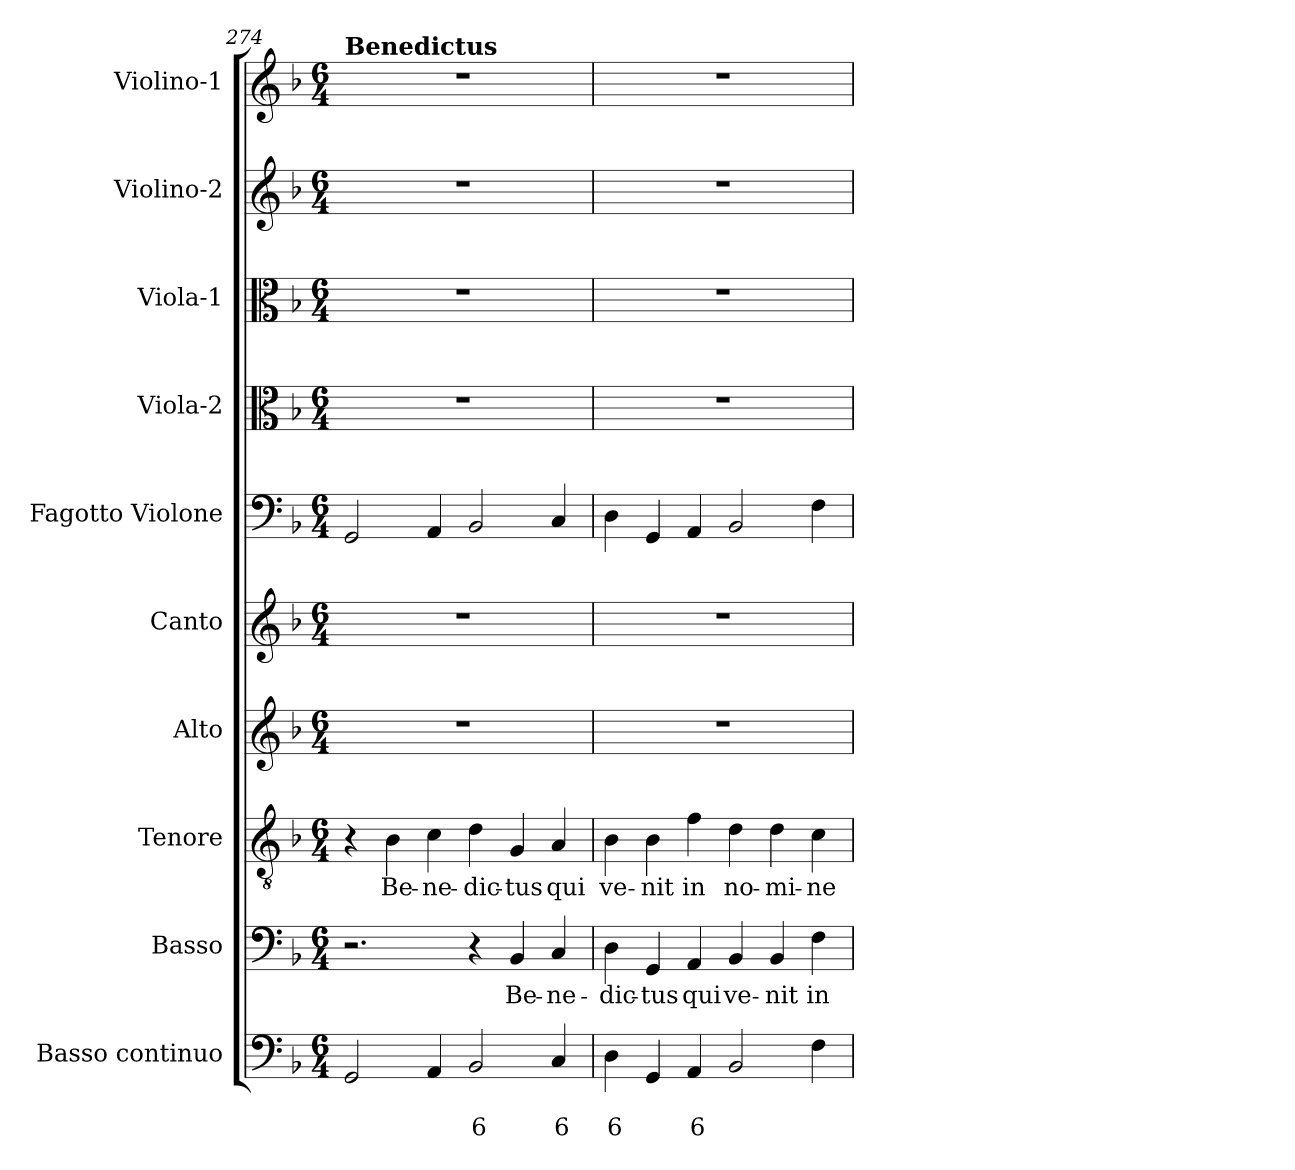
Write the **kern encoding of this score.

**kern	**text	**text	**kern	**text	**kern	**text	**kern	**kern	**kern	**kern	**kern	**kern	**kern
*part10	*part10	*part10	*part9	*part9	*part8	*part8	*part7	*part6	*part5	*part4	*part3	*part2	*part1
*staff10	*staff10	*staff10	*staff9	*staff9	*staff8	*staff8	*staff7	*staff6	*staff5	*staff4	*staff3	*staff2	*staff1
*I"Basso continuo	*	*	*I"Basso	*	*I"Tenore	*	*I"Alto	*I"Canto	*I"Fagotto Violone	*I"Viola-2	*I"Viola-1	*I"Violino-2	*I"Violino-1
!!LO:PB:g=z
*clefF4	*	*	*clefF4	*	*clefGv2	*	*clefG2	*clefG2	*clefF4	*clefC3	*clefC3	*clefG2	*clefG2
*k[b-]	*	*	*k[b-]	*	*k[b-]	*	*k[b-]	*k[b-]	*k[b-]	*k[b-]	*k[b-]	*k[b-]	*k[b-]
*F:	*	*	*F:	*	*F:	*	*F:	*F:	*F:	*F:	*F:	*F:	*F:
*M6/4	*	*	*M6/4	*	*M6/4	*	*M6/4	*M6/4	*M6/4	*M6/4	*M6/4	*M6/4	*M6/4
=274X5	=274X5	=274X5	=274X5	=274X5	=274X5	=274X5	=274X5	=274X5	=274X5	=274X5	=274X5	=274X5	=274X5
!	!	!	!	!	!	!	!	!	!	!	!	!	!LO:TX:a:B:t=Benedictus
2GG/	.	.	2.r	.	4r	.	1.r	1.r	2GG/	1.r	1.r	1.r	1.r
!	!	!	!	!	!	!LO:LY:b	!	!	!	!	!	!	!
.	.	.	.	.	4B-\	Be-	.	.	.	.	.	.	.
!	!	!	!	!	!	!LO:LY:b	!	!	!	!	!	!	!
4AA/	.	.	.	.	4c\	-ne-	.	.	4AA/	.	.	.	.
!	!	!LO:LY:b	!	!	!	!	!	!	!	!	!	!	!
!	!	!	!	!	!	!LO:LY:b	!	!	!	!	!	!	!
2BB-/	.	6	4r	.	4d\	-dic-	.	.	2BB-/	.	.	.	.
!	!	!	!	!LO:LY:b	!	!	!	!	!	!	!	!	!
!	!	!	!	!	!	!LO:LY:b	!	!	!	!	!	!	!
.	.	.	4BB-/	Be-	4G/	-tus	.	.	.	.	.	.	.
!	!	!LO:LY:b	!	!	!	!	!	!	!	!	!	!	!
!	!	!	!	!LO:LY:b	!	!	!	!	!	!	!	!	!
!	!	!	!	!	!	!LO:LY:b	!	!	!	!	!	!	!
4C/	.	6	4C/	-ne-	4A/	qui	.	.	4C/	.	.	.	.
=275	=275	=275	=275	=275	=275	=275	=275	=275	=275	=275	=275	=275	=275
!	!	!LO:LY:b	!	!	!	!	!	!	!	!	!	!	!
!	!	!	!	!LO:LY:b	!	!	!	!	!	!	!	!	!
!	!	!	!	!	!	!LO:LY:b	!	!	!	!	!	!	!
4D\	.	6	4D\	-dic-	4B-\	ve-	1.r	1.r	4D\	1.r	1.r	1.r	1.r
!	!	!	!	!LO:LY:b	!	!	!	!	!	!	!	!	!
!	!	!	!	!	!	!LO:LY:b	!	!	!	!	!	!	!
4GG/	.	.	4GG/	-tus	4B-\	-nit	.	.	4GG/	.	.	.	.
!	!	!LO:LY:b	!	!	!	!	!	!	!	!	!	!	!
!	!	!	!	!LO:LY:b	!	!	!	!	!	!	!	!	!
!	!	!	!	!	!	!LO:LY:b	!	!	!	!	!	!	!
4AA/	.	6	4AA/	qui	4f\	in	.	.	4AA/	.	.	.	.
!	!	!	!	!LO:LY:b	!	!	!	!	!	!	!	!	!
!	!	!	!	!	!	!LO:LY:b	!	!	!	!	!	!	!
2BB-/	.	.	4BB-/	ve-	4d\	no-	.	.	2BB-/	.	.	.	.
!	!	!	!	!LO:LY:b	!	!	!	!	!	!	!	!	!
!	!	!	!	!	!	!LO:LY:b	!	!	!	!	!	!	!
.	.	.	4BB-/	-nit	4d\	-mi-	.	.	.	.	.	.	.
!	!	!	!	!LO:LY:b	!	!	!	!	!	!	!	!	!
!	!	!	!	!	!	!LO:LY:b	!	!	!	!	!	!	!
4F\	.	.	4F\	in	4c\	-ne	.	.	4F\	.	.	.	.
=	=	=	=	=	=	=	=	=	=	=	=	=	=
*-	*-	*-	*-	*-	*-	*-	*-	*-	*-	*-	*-	*-	*-
